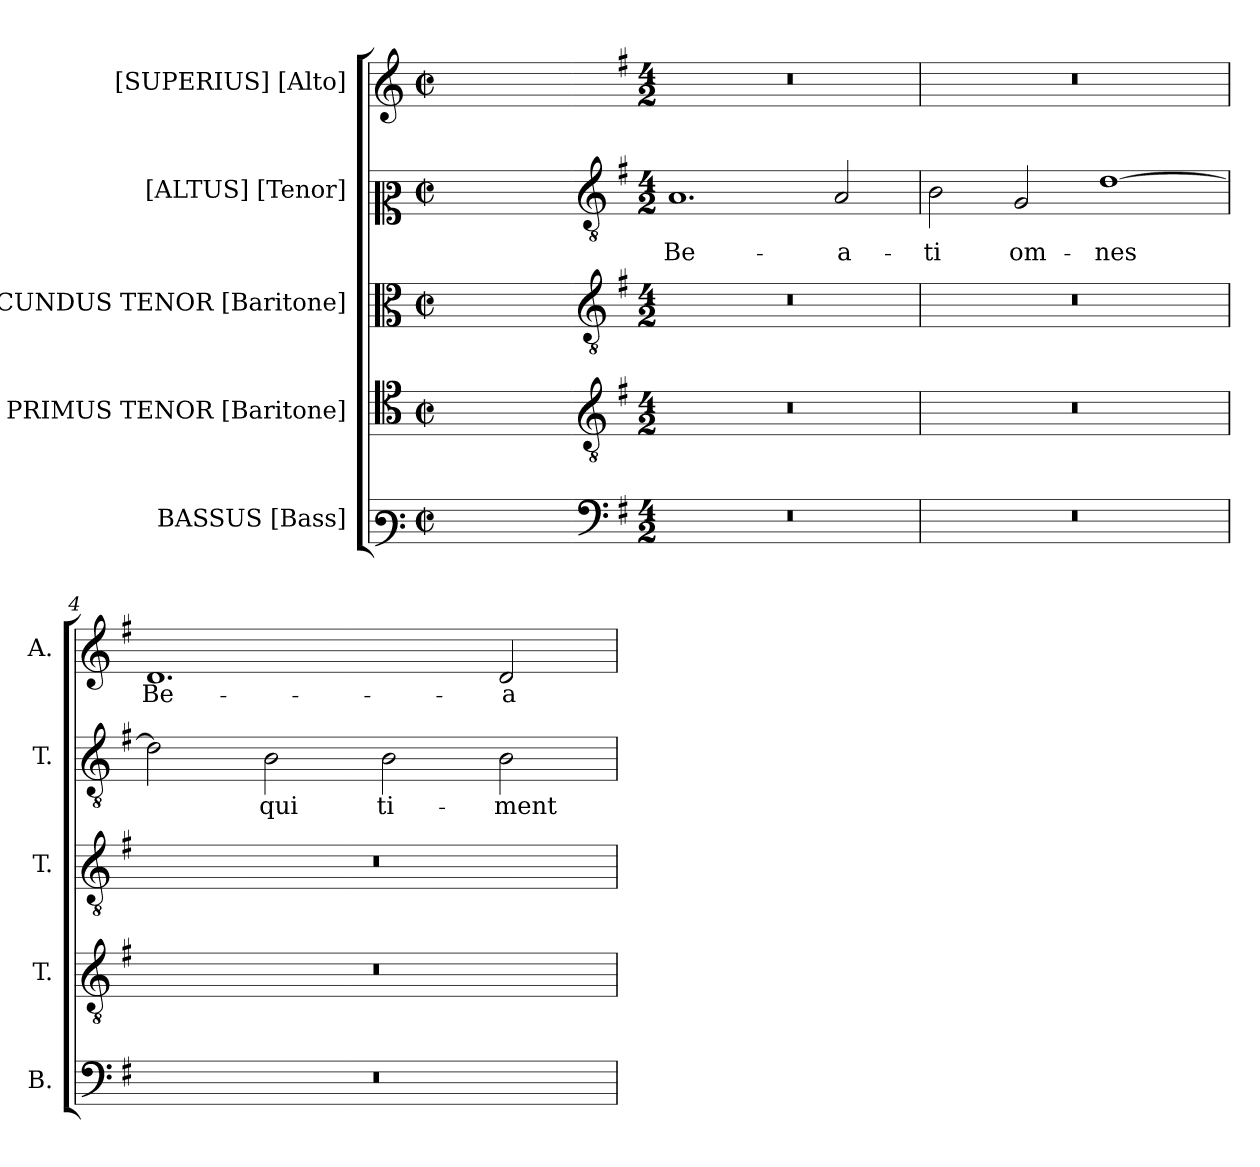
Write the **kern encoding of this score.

**kern	**kern	**kern	**kern	**text	**kern	**text
*part5	*part4	*part3	*part2	*part2	*part1	*part1
*staff5	*staff4	*staff3	*staff2	*staff2	*staff1	*staff1
*I"BASSUS [Bass]	*I"PRIMUS TENOR [Baritone]	*I"SECUNDUS TENOR [Baritone]	*I"[ALTUS] [Tenor]	*	*I"[SUPERIUS] [Alto]	*
*I'B.	*I'T.	*I'T.	*I'T.	*	*I'A.	*
!!LO:PB:g=z
*clefF3	*clefC4	*clefC3	*clefC2	*	*clefG2	*
*	*ITrd7c12	*ITrd7c12	*ITrd7c12	*	*	*
*k[]	*k[]	*k[]	*k[]	*	*k[]	*
*M2/2	*M2/2	*M2/2	*M2/2	*	*M2/2	*
*met(c|)	*met(c|)	*met(c|)	*met(c|)	*	*met(c|)	*
=1	=1	=1	=1	=1	=1	=1
1ryy	1ryy	1ryy	1ryy	.	1ryy	.
=2-	=2-	=2-	=2-	=2-	=2-	=2-
*clefF4	*clefGv2	*clefGv2	*clefGv2	*	*	*
*k[f#]	*k[f#]	*k[f#]	*k[f#]	*	*k[f#]	*
*G:	*G:	*G:	*G:	*	*G:	*
*M4/2	*M4/2	*M4/2	*M4/2	*	*M4/2	*
!LO:N:vis=1	!LO:N:vis=1	!LO:N:vis=1	!	!	!	!
!	!	!	!	!LO:LY:b:color=#000000	!LO:N:vis=1	!
0r	0r	0r	1.AAi	Be-	0r	.
!	!	!	!	!LO:LY:b:color=#000000	!	!
.	.	.	2AAi/	-a-	.	.
=3	=3	=3	=3	=3	=3	=3
!LO:N:vis=1	!LO:N:vis=1	!LO:N:vis=1	!	!	!	!
!	!	!	!	!LO:LY:b:color=#000000	!LO:N:vis=1	!
0r	0r	0r	2BBi\	-ti	0r	.
!	!	!	!	!LO:LY:b:color=#000000	!	!
.	.	.	2GGi/	om-	.	.
!	!	!	!	!LO:LY:b:color=#000000	!	!
.	.	.	[1Di	-nes	.	.
=4	=4	=4	=4	=4	=4	=4
!LO:N:vis=1	!LO:N:vis=1	!LO:N:vis=1	!	!	!	!
!	!	!	!	!	!	!LO:LY:b:color=#000000
0r	0r	0r	2Di\]	.	1.di	Be-
!	!	!	!	!LO:LY:b:color=#000000	!	!
.	.	.	2BBi\	qui	.	.
!	!	!	!	!LO:LY:b:color=#000000	!	!
.	.	.	2BBi\	ti-	.	.
!	!	!	!	!LO:LY:b:color=#000000	!	!
!	!	!	!	!	!	!LO:LY:b:color=#000000
.	.	.	2BBi\	-ment	2di/	-a-
=	=	=	=	=	=	=
*-	*-	*-	*-	*-	*-	*-
